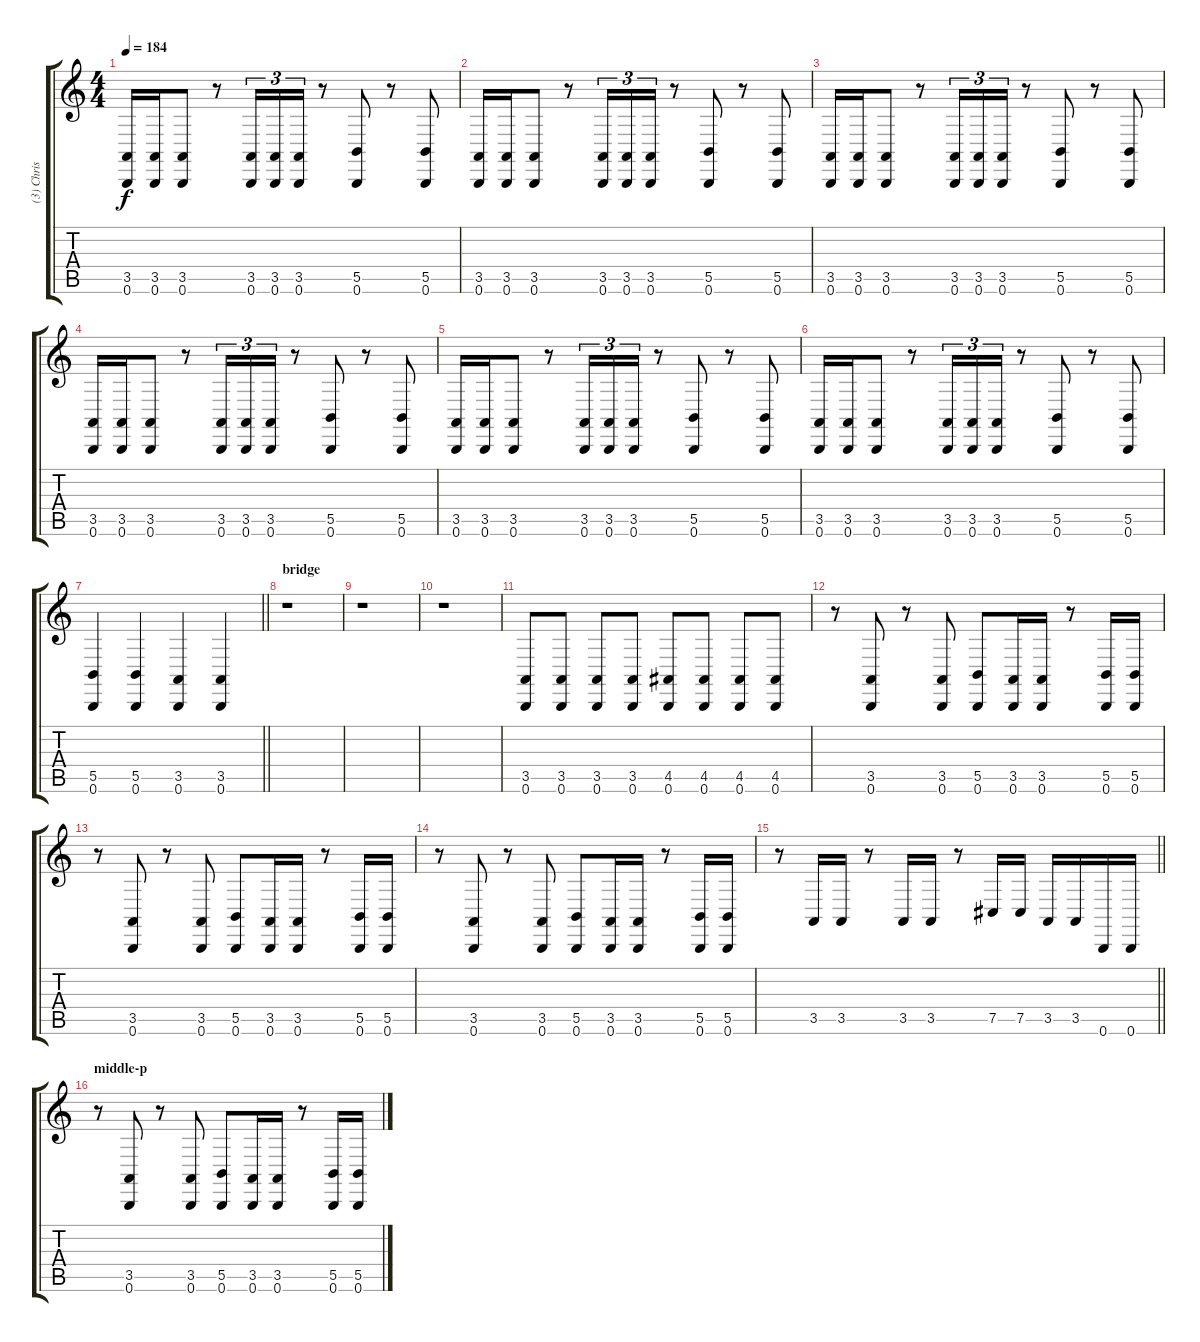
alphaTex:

\track ("(3) Chris - drum I" "(3) Chris ") {instrument melodictom}
\staff {score tabs}
\tuning (Db4 Ab3 E3 B2 Gb2 B1) {hide}
\ts (4 4)
\tempo 184
\clef g2
\ks c
(3.5 0.6).16{dy f} (3.5 0.6).16 (3.5 0.6).8 r.8 (3.5 0.6).16{tu (3 2)} (3.5 0.6).16{tu (3 2)} (3.5 0.6).16{tu (3 2)} r.8 (5.5 0.6).8 r.8 (5.5 0.6).8 |
(3.5 0.6).16 (3.5 0.6).16 (3.5 0.6).8 r.8 (3.5 0.6).16{tu (3 2)} (3.5 0.6).16{tu (3 2)} (3.5 0.6).16{tu (3 2)} r.8 (5.5 0.6).8 r.8 (5.5 0.6).8 |
(3.5 0.6).16 (3.5 0.6).16 (3.5 0.6).8 r.8 (3.5 0.6).16{tu (3 2)} (3.5 0.6).16{tu (3 2)} (3.5 0.6).16{tu (3 2)} r.8 (5.5 0.6).8 r.8 (5.5 0.6).8 |
(3.5 0.6).16 (3.5 0.6).16 (3.5 0.6).8 r.8 (3.5 0.6).16{tu (3 2)} (3.5 0.6).16{tu (3 2)} (3.5 0.6).16{tu (3 2)} r.8 (5.5 0.6).8 r.8 (5.5 0.6).8 |
(3.5 0.6).16 (3.5 0.6).16 (3.5 0.6).8 r.8 (3.5 0.6).16{tu (3 2)} (3.5 0.6).16{tu (3 2)} (3.5 0.6).16{tu (3 2)} r.8 (5.5 0.6).8 r.8 (5.5 0.6).8 |
(3.5 0.6).16 (3.5 0.6).16 (3.5 0.6).8 r.8 (3.5 0.6).16{tu (3 2)} (3.5 0.6).16{tu (3 2)} (3.5 0.6).16{tu (3 2)} r.8 (5.5 0.6).8 r.8 (5.5 0.6).8 |
\barLineRight lightlight
(5.5 0.6).4 (5.5 0.6).4 (3.5 0.6).4 (3.5 0.6).4 |
\section ("" "bridge")
r.1 |
r.1 |
r.1 |
(3.5 0.6).8 (3.5 0.6).8 (3.5 0.6).8 (3.5 0.6).8 (4.5 0.6).8 (4.5 0.6).8 (4.5 0.6).8 (4.5 0.6).8 |
r.8 (3.5 0.6).8 r.8 (3.5 0.6).8 (5.5 0.6).8 (3.5 0.6).16 (3.5 0.6).16 r.8 (5.5 0.6).16 (5.5 0.6).16 |
r.8 (3.5 0.6).8 r.8 (3.5 0.6).8 (5.5 0.6).8 (3.5 0.6).16 (3.5 0.6).16 r.8 (5.5 0.6).16 (5.5 0.6).16 |
r.8 (3.5 0.6).8 r.8 (3.5 0.6).8 (5.5 0.6).8 (3.5 0.6).16 (3.5 0.6).16 r.8 (5.5 0.6).16 (5.5 0.6).16 |
\barLineRight lightlight
r.8 3.5.16 3.5.16 r.8 3.5.16 3.5.16 r.8 7.5.16 7.5.16 3.5.16 3.5.16 0.6.16 0.6.16 |
\section ("" "middle-p")
r.8 (3.5 0.6).8 r.8 (3.5 0.6).8 (5.5 0.6).8 (3.5 0.6).16 (3.5 0.6).16 r.8 (5.5 0.6).16 (5.5 0.6).16
